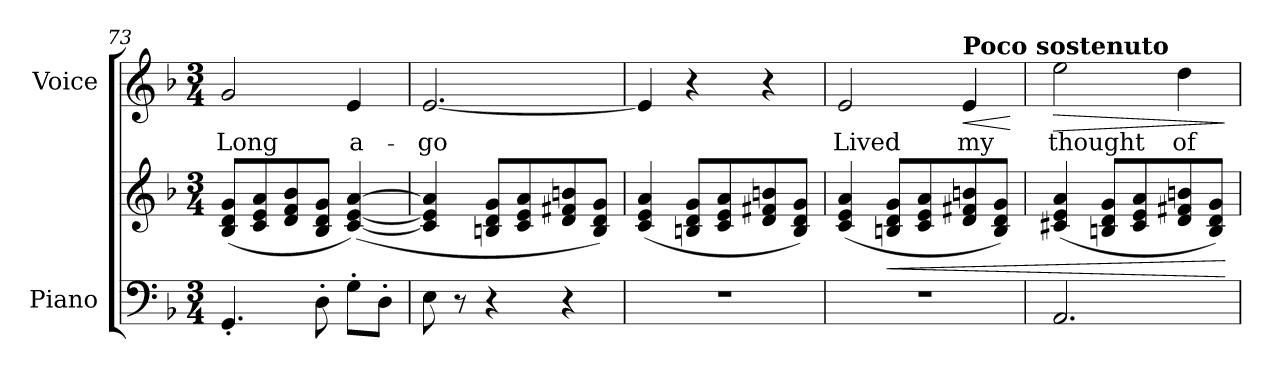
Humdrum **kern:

**kern	**kern	**dynam	**kern	**text	**dynam
*part2	*part2	*part2	*part1	*part1	*part1
*staff3	*staff2	*staff2/3	*staff1	*staff1	*staff1
*I"Piano	*	*	*I"Voice	*	*
*I'Pno	*	*	*	*	*
!!LO:PB:g=z
*clefF4	*clefG2	*	*clefG2	*	*
*k[b-]	*k[b-]	*	*k[b-]	*	*
*M3/4	*M3/4	*	*M3/4	*	*
=73	=73	=73	=73	=73	=73
!	!	!	!	!LO:LY:b	!
4.GG'/	(<8B-/ 8d/ 8g/L	.	2g/	Long	.
.	8c/ 8e/ 8a/	.	.	.	.
.	8d/ 8f/ 8b-/	.	.	.	.
8D'\	8B-/ 8d/ 8g/J	.	.	.	.
!	!	!	!	!LO:LY:b	!
8G'\L	(<[4c/ [4e/ [4a/)	.	4e/	a-	.
8D'\J	.	.	.	.	.
=74	=74	=74	=74	=74	=74
!	!	!	!	!LO:LY:b	!
8E\	4c/] 4e/] 4a/]	.	[2.e/	-go	.
8r	.	.	.	.	.
4r	8Bn/ 8d/ 8g/L	.	.	.	.
.	8c/ 8e/ 8a/	.	.	.	.
4r	8d/ 8f#X/ 8bn/	.	.	.	.
.	8B/ 8d/ 8g/J)	.	.	.	.
=75	=75	=75	=75	=75	=75
2.r	(<4c/ 4e/ 4a/	.	4e/]	.	.
.	8Bn/ 8d/ 8g/L	.	4r	.	.
.	8c/ 8e/ 8a/	.	.	.	.
.	8d/ 8f#X/ 8bn/	.	4r	.	.
.	8B/ 8d/ 8g/J)	.	.	.	.
=76	=76	=76	=76	=76	=76
!	!	!	!	!LO:LY:b	!
2.r	(<4c/ 4e/ 4a/	.	2e/	Lived	.
!	!	!LO:HP:b	!	!	!
.	8Bn/ 8d/ 8g/L	<	.	.	.
.	8c/ 8e/ 8a/	.	.	.	.
*	*	*	*MM140	*	*
!	!	!	!LO:TX:a:B:t=Poco sostenuto	!	!
!	!	!	!	!LO:LY:b	!LO:HP:b
.	8d/ 8f#X/ 8bn/	.	4e/	my	<
.	8B/ 8d/ 8g/J)	.	.	.	.
.	.	.	.	.	[
=77	=77	=77	=77	=77	=77
!	!	!	!	!LO:LY:b	!LO:HP:b
2.AA/	(<4c#X/ 4e/ 4a/	.	2ee\	thought	>
.	8Bn/ 8d/ 8g/L	.	.	.	.
.	8c#/ 8e/ 8a/	.	.	.	.
!	!	!	!	!LO:LY:b	!
.	8d/ 8f#X/ 8bn/	.	4dd\	of	.
.	8B/ 8d/ 8g/J)	.	.	.	.
.	.	[	.	.	]
=	=	=	=	=	=
*-	*-	*-	*-	*-	*-
